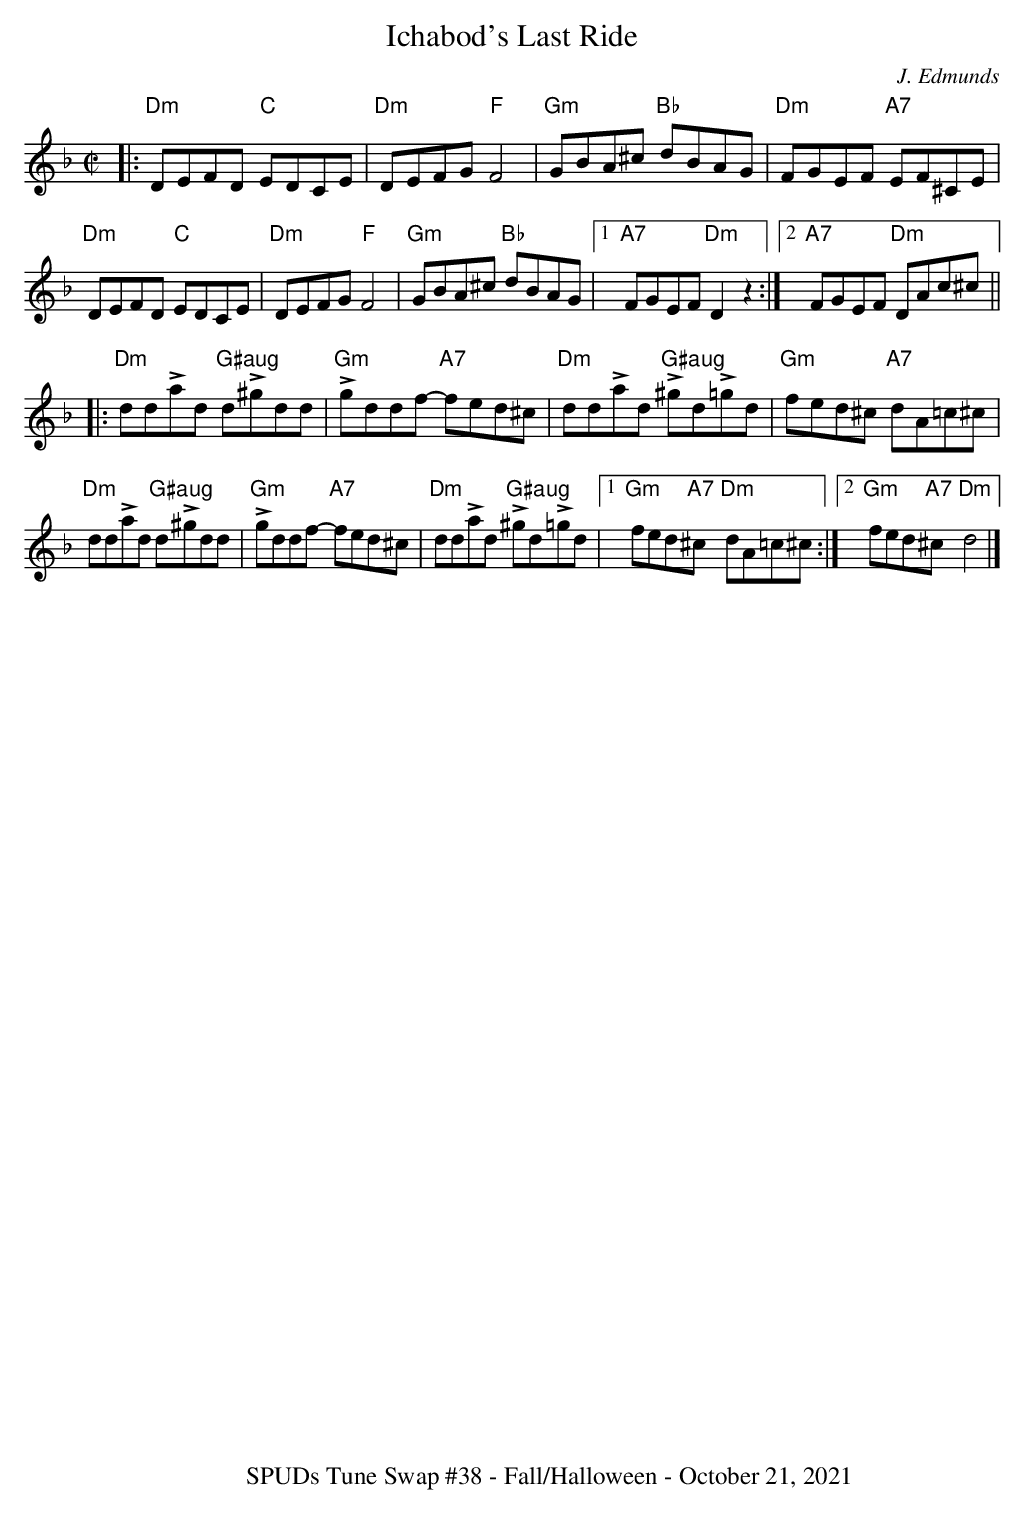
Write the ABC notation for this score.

X:1
T:Ichabod's Last Ride
C:J. Edmunds
M:C|
L:1/8
K:Dm
|:"Dm"DEFD "C"EDCE| "Dm"DEFG "F"F4| "Gm"GBA^c "Bb"dBAG|"Dm"FGEF "A7"EF^CE|
"Dm"DEFD "C"EDCE| "Dm"DEFG "F"F4| "Gm"GBA^c "Bb"dBAG|1"A7"FGEF "Dm"D2z2:|2"A7"FGEF "Dm"DAc^c||
|:"Dm"dd!>!ad "G#aug"d!>!^gdd|"Gm"!>!gddf-"A7" fed^c|\
"Dm"dd!>!ad "G#aug"!>!^gd!>!=gd|"Gm" fed^c "A7"dA=c^c|
"Dm"dd!>!ad "G#aug"d!>!^gdd|"Gm"!>!gddf-"A7" fed^c|\
"Dm"dd!>!ad "G#aug"!>!^gd!>!=gd|1"Gm" fed"A7"^c "Dm"dA=c^c:|2"Gm" fed"A7"^c "Dm"d4|]
